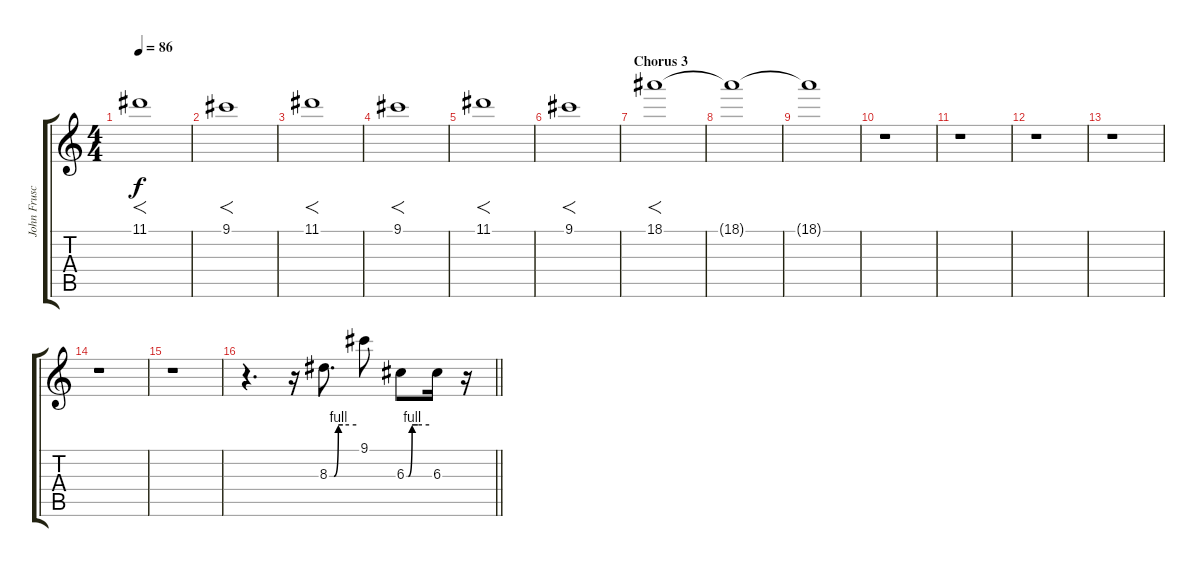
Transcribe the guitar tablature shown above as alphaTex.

\track ("John Frusciante (Guitar 3)" "John Frusc") {instrument distortionguitar}
\staff {score tabs}
\tuning (E4 B3 G3 D3 A2 E2) {hide}
\ts (4 4)
\tempo 86
\clef g2
\ks c
11.1.1{f dy f} |
9.1.1{f} |
11.1.1{f} |
9.1.1{f} |
11.1.1{f} |
9.1.1{f} |
\section ("" "Chorus 3")
18.1.1{f} |
18.1{t}.1{volume 0} |
18.1{t}.1 |
r.1 |
r.1 |
r.1 |
r.1 |
r.1 |
r.1 |
\barLineRight lightlight
r.4{d volume 16} r.16 8.3{be (custom 0 0 10 0 20 4 30 4 60 4)}.8{d} 9.1.8 6.3{be (custom 0 0 5 0 15 4 30 4 60 4)}.8 6.3.16 r.16
